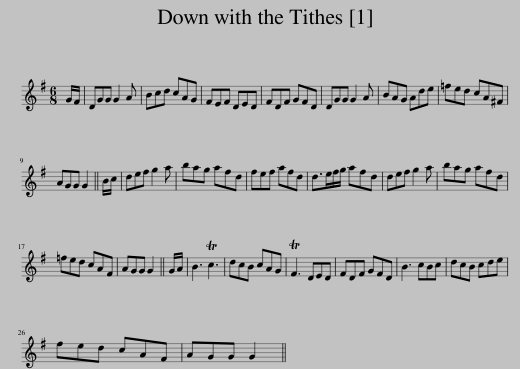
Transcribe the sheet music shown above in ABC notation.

X:1
L:1/8
M:6/8
I:linebreak $
K:G
V:1 treble
V:1
 G/F/ | DGG G2 A | Bcd cAG | FEF DED | FDF GFD | %5
 DGG G2 A | BAG Ade | =fed cA^F |$ AGG G2 || B/c/ | %10
 def g2 a | bag afd | fef afd | d>ef/g/ afd | def g2 a | %15
 bag afd |$ =fed cAF | AGG G2 || G/A/ | B3 Tc3 | %20
 dcB cAG | TF3 DED | FDF GFD | B3 cBc | dcB cde |$ %25
 fed cAF | AGG G2 || %27
